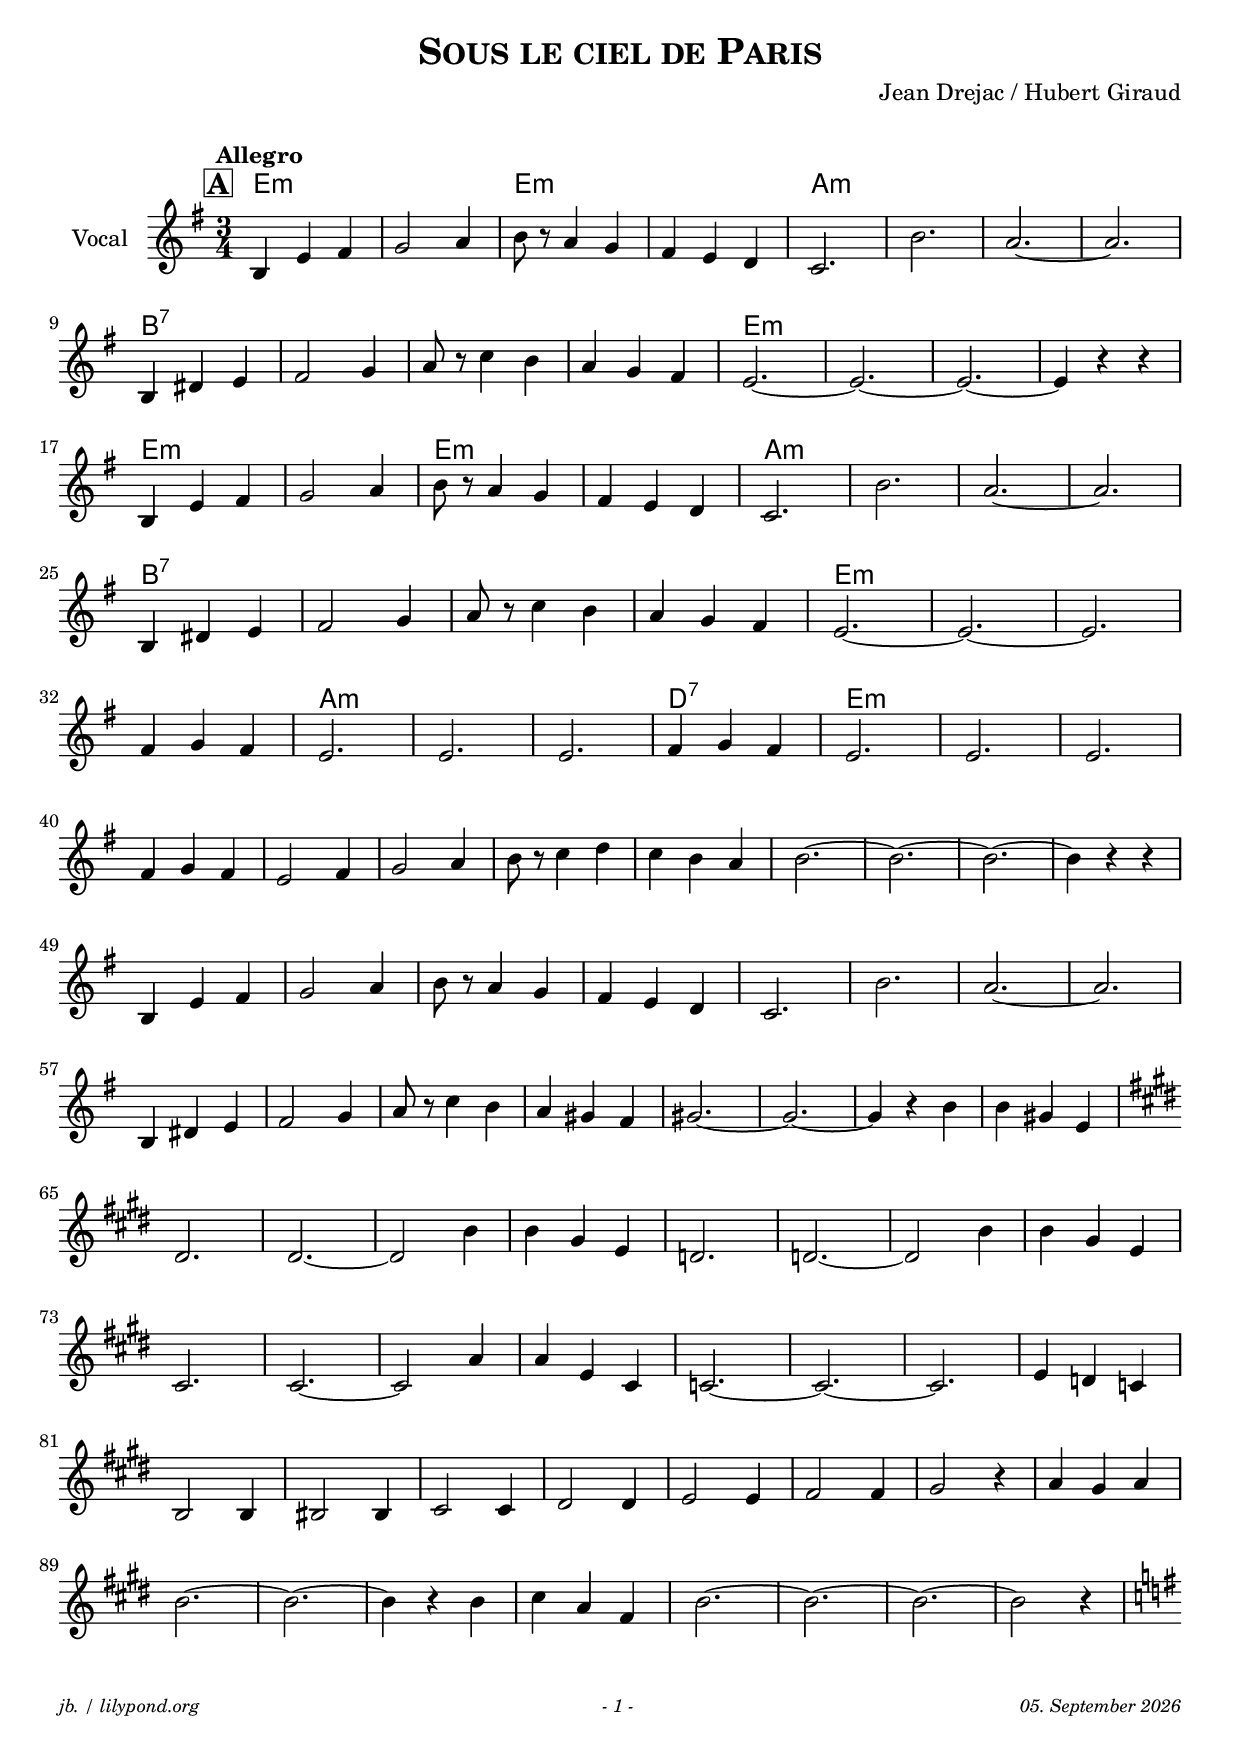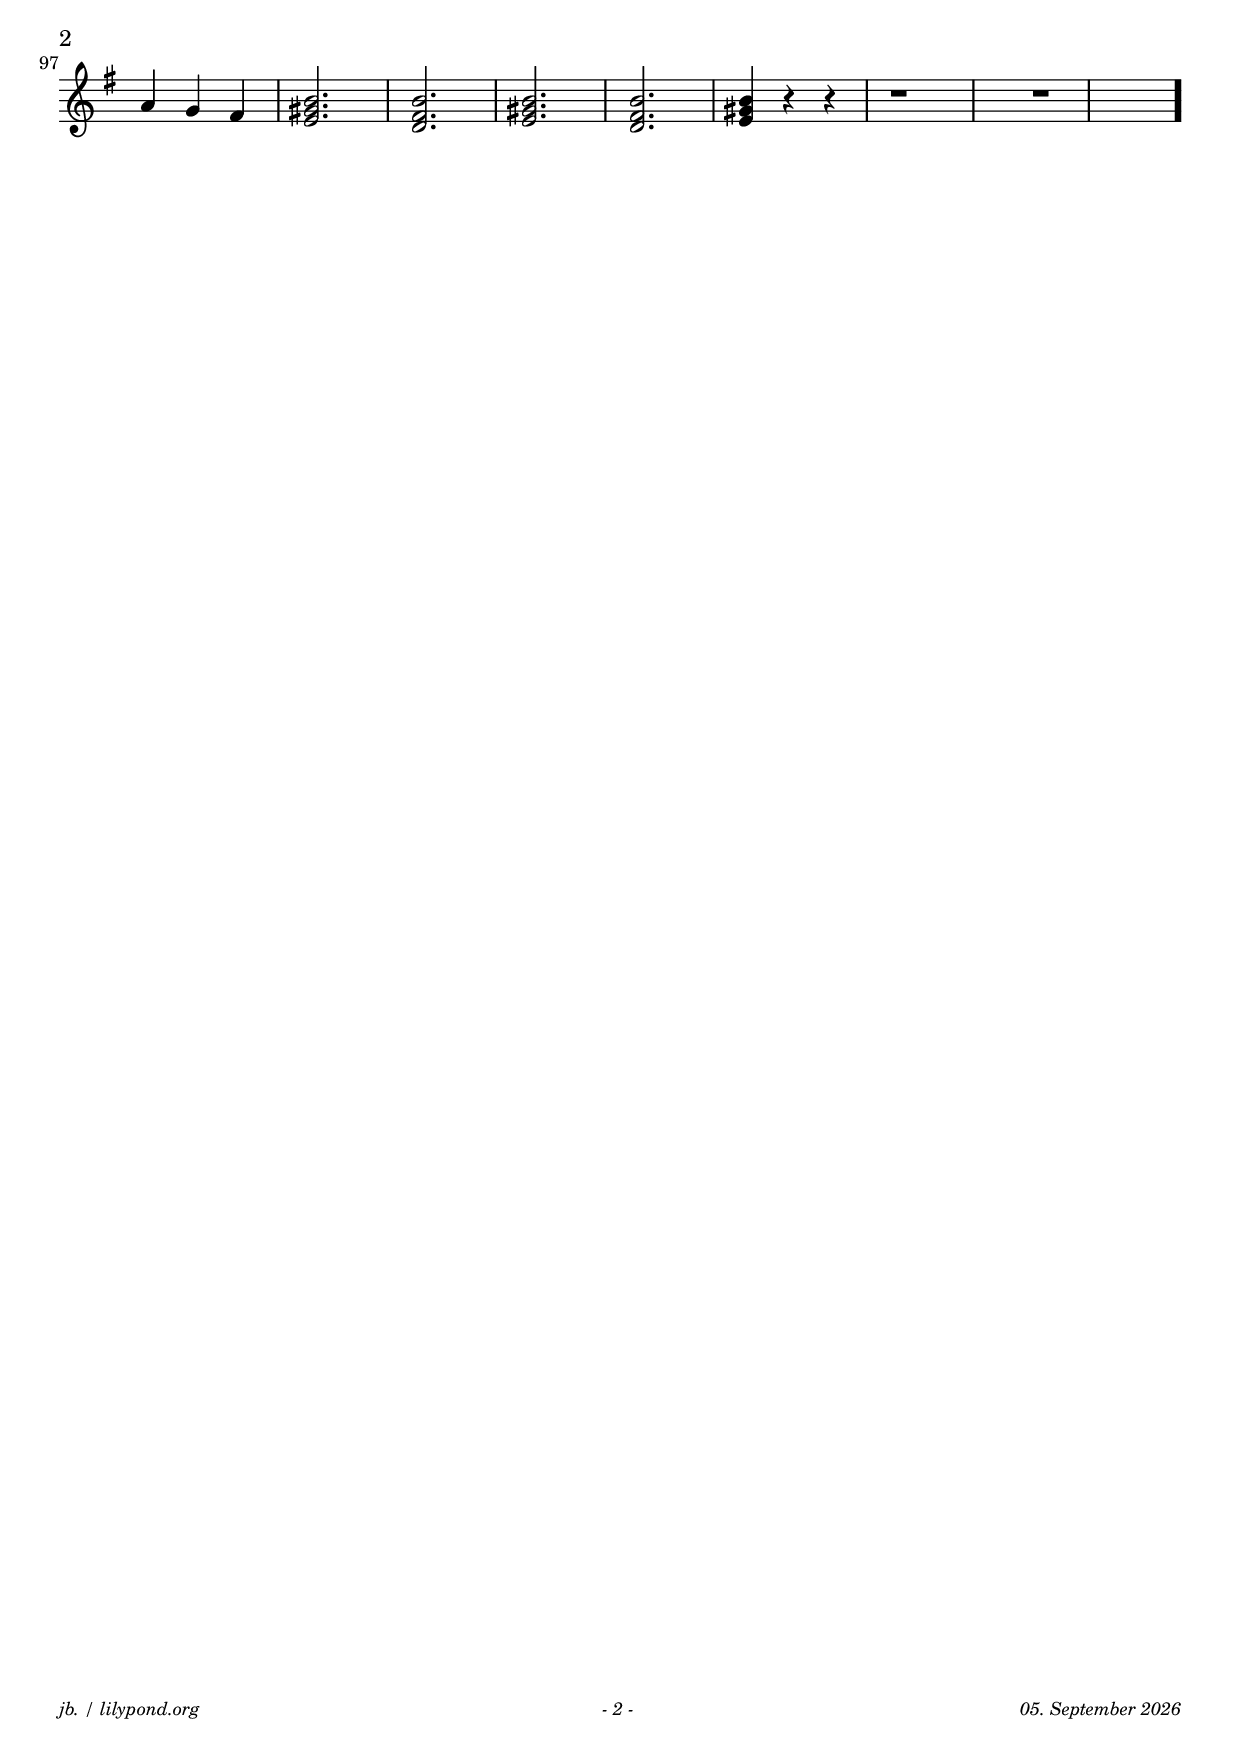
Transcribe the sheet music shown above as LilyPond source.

% tepmlate for a three parts Staff with lyrices and a repeat in it
\version "2.20.0"

\version "2.20.0"

piecename_footerline = "Ciel de Paris"

version_date = "09.2023"

\header {
  title = \markup \caps  {"Sous le ciel de Paris"}
  composer = "Jean Drejac / Hubert Giraud"
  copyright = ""
  arranger = " "
}

\include "../_common/footers.ily"
\footer_common_with_pagenum 

\paper {
  system-system-spacing.padding = #3 % spacer between the staff group
}

% ---------------------------------------
\include "../_common/makros.ily"
global = {
  \key e \minor
  \time 3/4
}

voice_vocal = \fixed c' { 
   \clef treble
   \mark \box_a 

   \tempo "Allegro"
   \set Score.currentBarNumber = #1
    { b,4 e fis g2 a4 b8 r8 a4g fis e d c2. b a~a \break
      b,4 dis e fis2 g4 a8 r c'4 b a g fis e2.~e~e~e4 r r \break
     b,4 e fis g2 a4 b8 r8 a4g fis e d c2. b a~a \break
      b,4 dis e fis2 g4 a8 r c'4 b a g fis e2.~e~e \break
      fis4 g fis e2. e e fis4 g fis e2. e e \break
      fis4 g fis e2 fis4 g2 a4 b8 r c'4 d' c' b a b2.~b~b~b4 r r  \break
      b,4 e fis g2 a4 b8 r8 a4g fis e d c2. b a~a \break
      b,4 dis e fis2 g4 a8 r c'4 b a gis fis gis2.~gis~gis4 r b b gis e \break
      \key e \major 
      dis2. dis~2 b4 b gis e d2. d~d2 b4 b gis e \break 
      cis2. 2.~2 a4 a e cis c2.~2.~2. e4 d c \break 
      b,2 4 bis,2 4 cis2 4 dis 2 4 e2 4 fis2 4 gis2 r4 a gis a \break
      b2.~2.~4 r b cis' a fis b2.~b~b~ b2 r4 \break
      \key e \minor
      a g fis  <e gis b>2. <d fis b>2. <e gis b>2.  <d fis b>2. <e gis b>4 r4 r r1 r1
      \bar "."
      
     }
     

   %refrain
}





voice_chords = \chordmode {
  e2.:m s e:m s a:m s s s b:7 s s s e:m s s s 
  e2.:m s e:m s a:m s s s b:7 s s s e:m s s
  s a:m s s d:7 e:m s s   
  

}  
  



% ---------------------------------------

\version "2.20.0"

stanza_one_first = \lyricmode  
  {%\align_syllables_left
    \set fontSize = #-2 \set stanza = "1."
   % A
   Sous4 le ciel de2 Pa4 -- ris4  " "4 S' envole une chan -- son2. hm -- hm4.
   elle4 est nee d'au -- jourd -- hui Dans le coeur d'un gar -- con  
  }
   % B
stanza_second = \lyricmode  
  {\set stanza = "2."
   Sous le pont de  Be -- rcy un phi -- lo -- sophe  a -- ssis  
   Deux mu -- si -- ciens quel -- ques ba -- dauds puis les gens par mill -- "iers"
  }
  
stanza_third = \lyricmode  
  {  
  % A'
   \set stanza = "3."
   Sous le ciel de Pa -- ris jusqu' -- au soir vont chant -- er hm hm 
   L'hymne d'un " " peu -- ple pris de sa vieille "" ci -- té.
   % C
   Pres de No -- tre Dame " " par -- fois couve un drame " " 
   Oui mais a Pan -- ame " " tout peut s'arr -- ang -- er 
   Quel -- ques ray -- ons du ciel d'é -- té l'acc -- or -- de -- on 
   d'un mar -- in -- ier l'esp -- oir fleu -- rit Au ciel de Pa -- ris 
  }  
  
stanza_one_second = \lyricmode 
  {\set fontSize = #-2 
    Sous4 le ciel de2 Pa4 -- ris4 " "    Mar -- chent4 des2 a -- mour -- "-" -- eux4.
    leur bon -- heur se con -- struit sur un air fait pour eux 
  } 
  
stanza_four_first = \lyricmode 
  {\set fontSize = #-2 
   \set stanza = "4." Sous4 le ciel de2 Pa4 -- ris4  coule un fleu -- ve joy -- eux hm hm 
    il en -- dort dans la nuit les clo -- chards et les gueux
  } 

stanza_four_second = \lyricmode 
  {\set fontSize = #-2 
    Sous4 le ciel de2 Pa4 -- ris4 Les oi -- seaux du Bon Dieu hm hm 
    viennent "" du monde en -- tier pour ba -- var -- der entre eux
  } 

stanza_fifth = \lyricmode  
  {\set stanza = "5."
   Et le ciel de Pa -- ris a son se -- cret pour lui 
   de -- puis vingt sie -- cles il est a -- pris de notre Ile Saint "Loui."
  }

stanza_sixth = \lyricmode  
  {\set fontSize = #-2 
   \set stanza = "6."
   Quand elle "lui " "" sou -- rit il met son hab -- it bleu  hm hm 
   quand il pleut sur Pa -- ris c'est qu'il est mal -- heur -- eux
  }
stanza_seventh = \lyricmode  
  {\set fontSize = #-2 
   \set stanza = "7."
  Mais le ciel de Pr -- ris n'est pas long -- temps cru -- el hm hm
  pour se fair par  -- don -- ner il offr'un arc en ci -- el 
  }


\markup \vspace #0 % space between header and score

\score 
{
%\unfoldRepeats{
  <<
  \new ChordNames {\voice_chords }
  
  \new Staff \with { instrumentName = "Vocal" }
  \new Voice = "stanza" { 
    { \global \voice_vocal } 

    }
   
  %\new Lyrics \lyricsto "stanza"
  %  \stanza_one_first
  >>

%}
  \layout { }
  \midi { \tempo 2=120 }
}


%\markup \vspace #2 % space between header and score
%  \markup \fontsize #-1 {
%    \stanza_tabloid 
%  }
